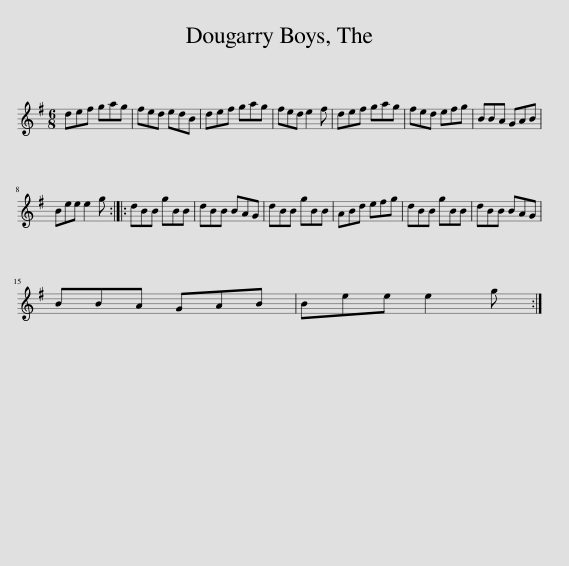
X:1
L:1/8
M:6/8
I:linebreak $
K:G
V:1 treble
V:1
 def gag | fed edB | def gag | fed e2 f | def gag | %5
 fed efg | BBA GAB |$ Bee e2 g :: dBB gBB | dBB BAG | %10
 dBB gBB | ABd efg | dBB gBB | dBB BAG |$ BBA GAB | %15
 Bee e2 g :| %16
